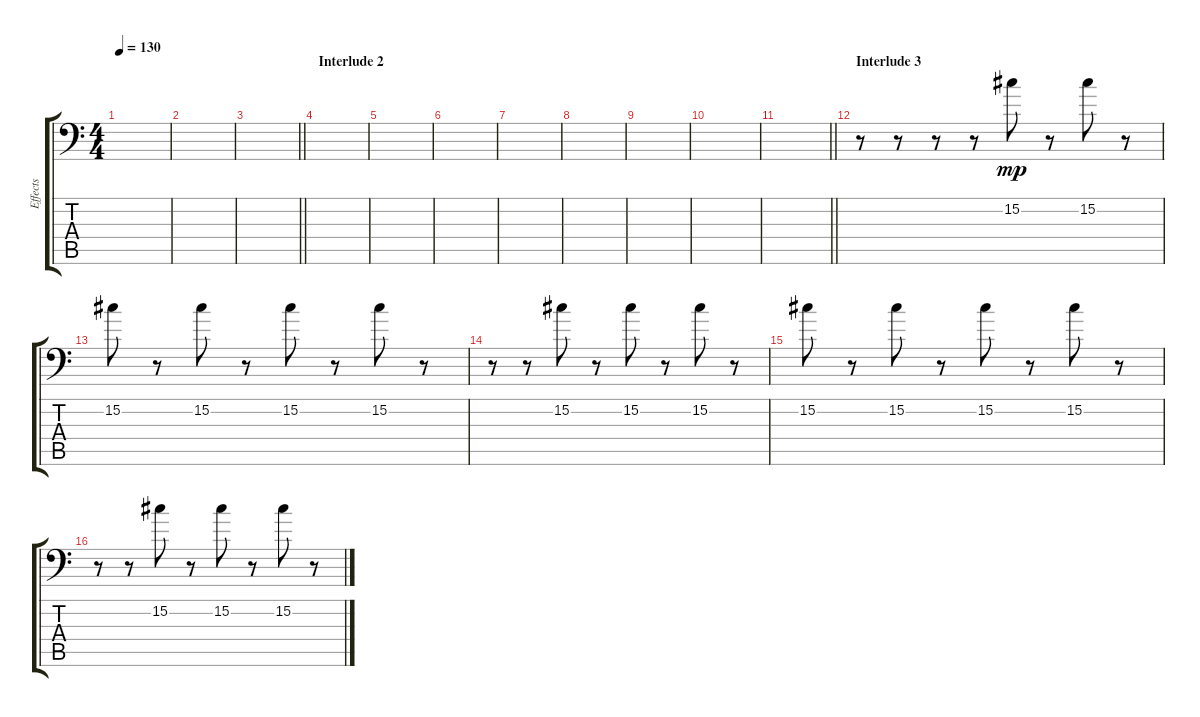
\track ("Effects" "Effects") {instrument lead2sawtooth}
\staff {score tabs}
\tuning (Eb5 Bb3 Gb3 Db3 Ab2 Db1) {hide}
\ts (4 4)
\tempo 130
\clef f4
\ks c
|
|
\barLineRight lightlight
|
\section ("" "Interlude 2")
|
|
|
|
|
|
|
\barLineRight lightlight
|
\section ("" "Interlude 3")
r.8{volume 13 instrument overdrivenguitar} r.8 r.8 r.8 15.2.8{dy mp} r.8 15.2.8 r.8 |
15.2.8 r.8 15.2.8 r.8 15.2.8 r.8 15.2.8 r.8 |
r.8 r.8 15.2.8 r.8 15.2.8 r.8 15.2.8 r.8 |
15.2.8 r.8 15.2.8 r.8 15.2.8 r.8 15.2.8 r.8 |
r.8 r.8 15.2.8 r.8 15.2.8 r.8 15.2.8 r.8
